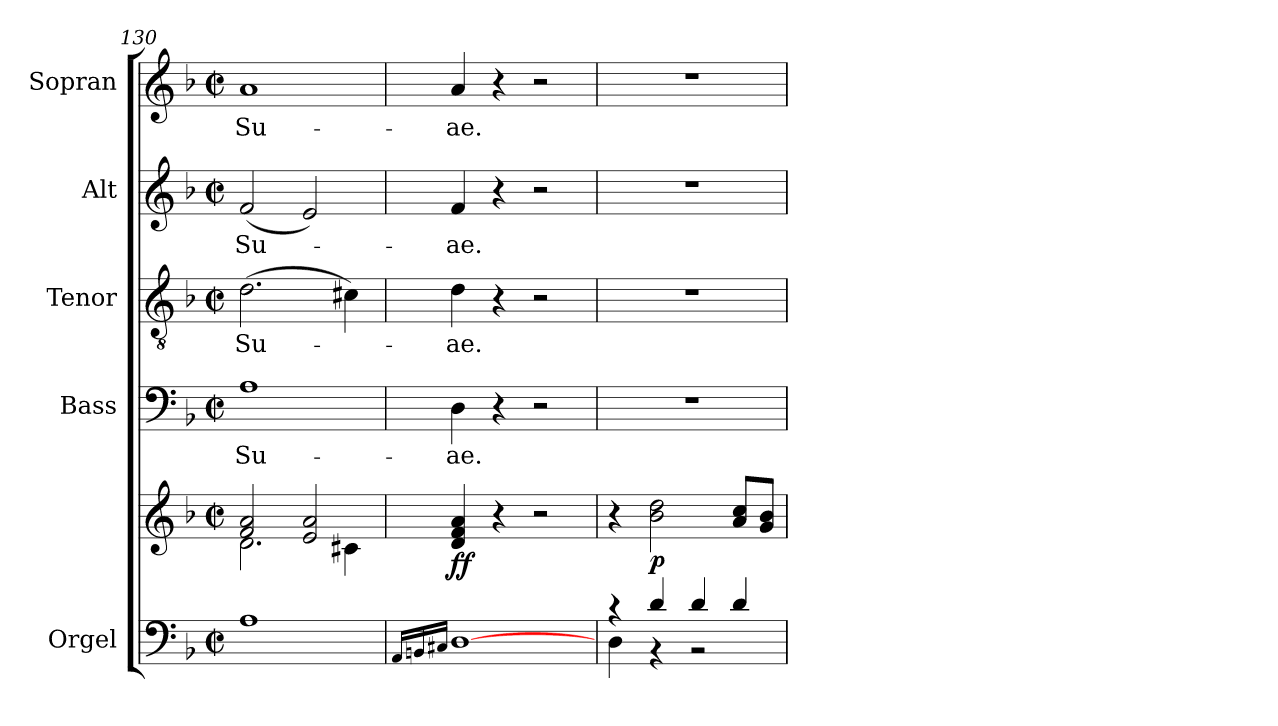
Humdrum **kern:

**kern	**kern	**dynam	**kern	**text	**kern	**text	**kern	**text	**kern	**text
*part5	*part5	*part5	*part4	*part4	*part3	*part3	*part2	*part2	*part1	*part1
*staff6	*staff5	*staff5/6	*staff4	*staff4	*staff3	*staff3	*staff2	*staff2	*staff1	*staff1
*I"Orgel	*	*	*I"Bass	*	*I"Tenor	*	*I"Alt	*	*I"Sopran	*
*I'Org.	*	*	*I'B.	*	*I'T.	*	*I'A.	*	*I'S.	*
*clefF4	*clefG2	*	*clefF4	*	*clefGv2	*	*clefG2	*	*clefG2	*
*k[b-]	*k[b-]	*	*k[b-]	*	*k[b-]	*	*k[b-]	*	*k[b-]	*
*F:	*F:	*	*F:	*	*F:	*	*F:	*	*F:	*
*M2/2	*M2/2	*	*M2/2	*	*M2/2	*	*M2/2	*	*M2/2	*
*met(c|)	*met(c|)	*	*met(c|)	*	*met(c|)	*	*met(c|)	*	*met(c|)	*
=130	=130	=130	=130	=130	=130	=130	=130	=130	=130	=130
*	*^	*	*	*	*	*	*	*	*	*
!	!	!	!	!	!LO:LY:b	!	!LO:LY:b	!	!LO:LY:b	!	!LO:LY:b
1A	2f/ 2a/	2.d\	.	1A	Su-	(>2.d\	Su-	(<2f/	Su-	1a	Su-
.	2e/ 2a/	.	.	.	.	.	.	2e/)	.	.	.
.	.	4c#X\	.	.	.	4c#X\)	.	.	.	.	.
*	*v	*v	*	*	*	*	*	*	*	*	*
!!LO:LB:g=z
=131	=131	=131	=131	=131	=131	=131	=131	=131	=131	=131
16qAA/LL	.	.	.	.	.	.	.	.	.	.
16qBBn/	.	.	.	.	.	.	.	.	.	.
16qC#X/JJ	.	.	.	.	.	.	.	.	.	.
!	!	!LO:DY:b	!	!LO:LY:b	!	!LO:LY:b	!	!LO:LY:b	!	!LO:LY:b
[1D	4d/ 4f/ 4a/	ff	4D\	-ae.	4d\	-ae.	4f/	-ae.	4a/	-ae.
.	4r	.	4r	.	4r	.	4r	.	4r	.
.	2r	.	2r	.	2r	.	2r	.	2r	.
=132	=132	=132	=132	=132	=132	=132	=132	=132	=132	=132
*^	*	*	*	*	*	*	*	*	*	*
4rc	4D\	4r	.	1r	.	1r	.	1r	.	1r	.
!	!	!	!LO:DY:b	!	!	!	!	!	!	!	!
4d/	4r	2b-\ 2dd\	p	.	.	.	.	.	.	.	.
4d/	2r	.	.	.	.	.	.	.	.	.	.
4d/	.	8a/ 8cc/L	.	.	.	.	.	.	.	.	.
.	.	8g/ 8b-/J	.	.	.	.	.	.	.	.	.
*v	*v	*	*	*	*	*	*	*	*	*	*
=	=	=	=	=	=	=	=	=	=	=
*-	*-	*-	*-	*-	*-	*-	*-	*-	*-	*-
